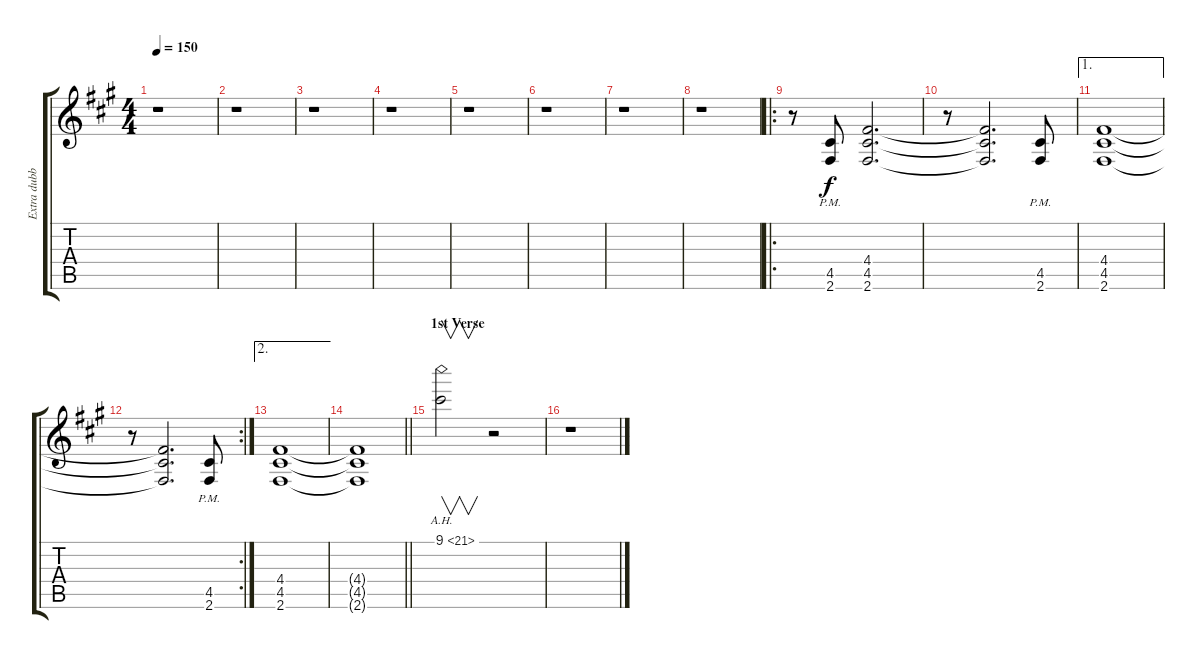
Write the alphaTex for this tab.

\track ("Extra dubbed rhythm guitar" "Extra dubb") {instrument distortionguitar}
\staff {score tabs}
\tuning (E4 B3 G3 D3 A2 E2) {hide}
\ts (4 4)
\tempo 150
\clef g2
\ks a
r.1{dy f instrument distortionguitar} |
r.1 |
r.1 |
r.1 |
r.1 |
r.1 |
r.1 |
r.1 |
\ro
r.8 (4.5{pm} 2.6{pm}).8 (4.4 4.5 2.6).2{d} |
r.8 (4.4{t} 4.5{t} 2.6{t}).2{d} (4.5{pm} 2.6{pm}).8 |
\ae 1
(4.4 4.5 2.6).1 |
\rc 2
r.8 (4.4{t} 4.5{t} 2.6{t}).2{d} (4.5{pm} 2.6{pm}).8 |
\ae 2
(4.4 4.5 2.6).1 |
\barLineRight lightlight
(4.4{t} 4.5{t} 2.6{t}).1 |
\section ("" "1st Verse")
9.1{ah 12}.2{v} r.2 |
r.1
